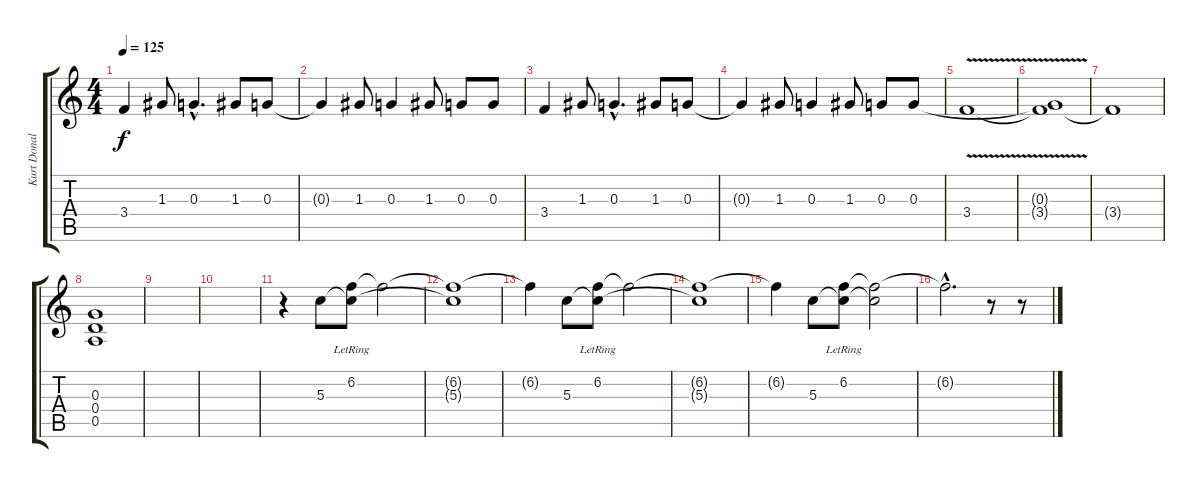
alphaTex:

\track ("Kurt Donald Cobain (Guitare)" "Kurt Donal") {instrument electricguitarclean}
\staff {score tabs}
\tuning (E4 B3 G3 D3 A2 E2) {hide}
\ts (4 4)
\tempo 125
\clef g2
\ks c
3.4.4{dy f} 1.3.8 0.3{hac}.4{d} 1.3.8 0.3.8 |
0.3{t}.4 1.3.8 0.3.4 1.3.8 0.3.8 0.3.8 |
3.4.4 1.3.8 0.3{hac}.4{d} 1.3.8 0.3.8 |
0.3{t}.4 1.3.8 0.3.4 1.3.8 0.3.8 0.3.8 |
3.4{v}.1 |
(0.3{t} 3.4{t}).1 |
3.4{t}.1 |
(0.3 0.4 0.5).1 |
|
|
r.4 5.3.8 (6.2{lr} 5.3{t}).8 6.2{t}.2 |
(6.2{t} 5.3{t}).1 |
6.2{t}.4 5.3.8 (6.2{lr} 5.3{t}).8 6.2{t}.2 |
(6.2{t} 5.3{t}).1 |
6.2{t}.4 5.3.8 (6.2{lr} 5.3{t}).8 (6.2{t} 5.3{t}).2 |
6.2{hac t}.2{d} r.8{instrument distortionguitar} r.8
